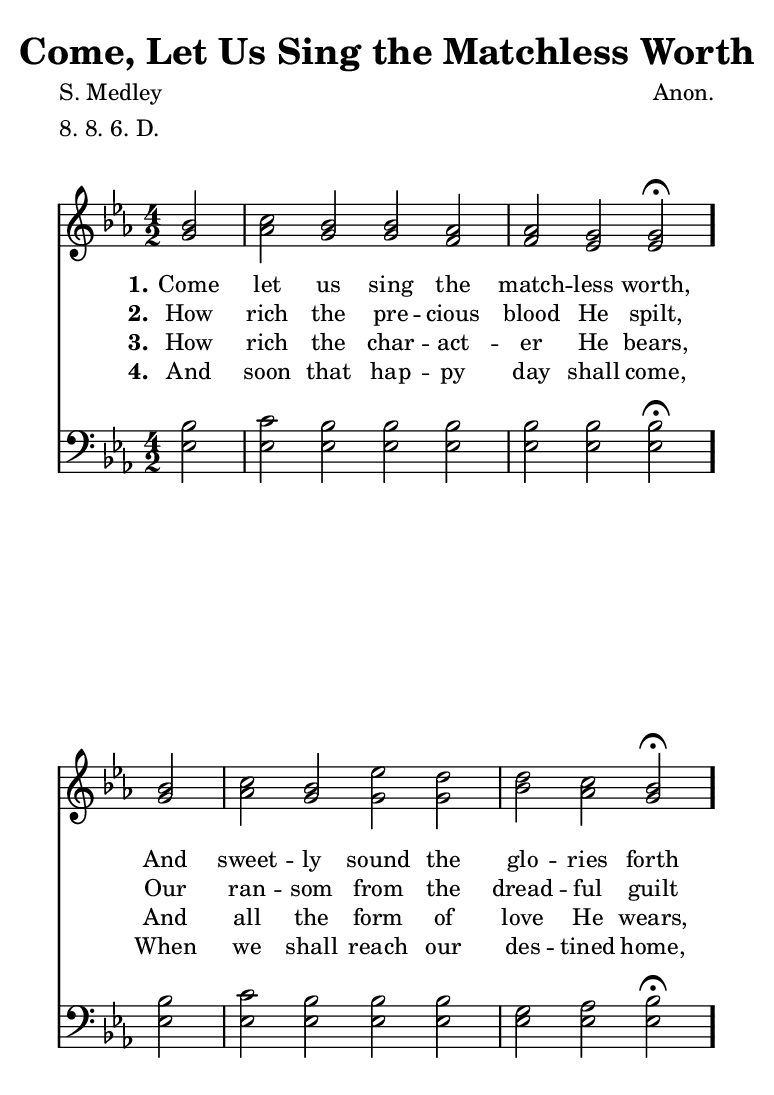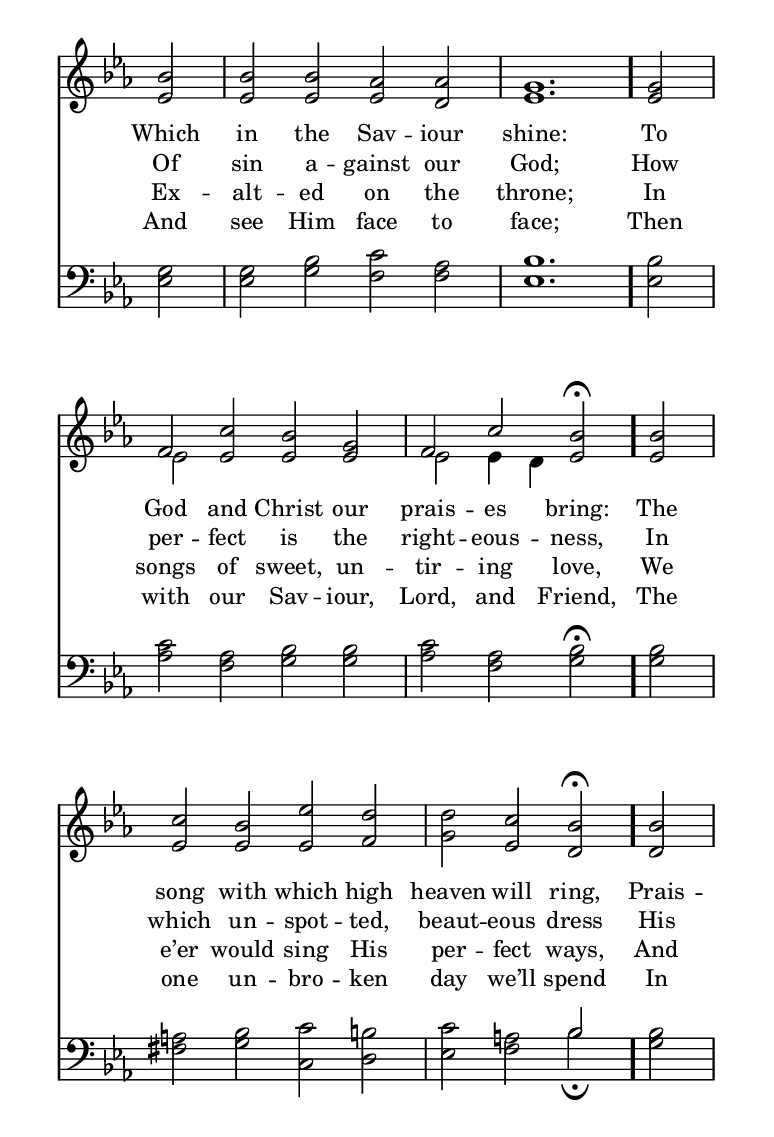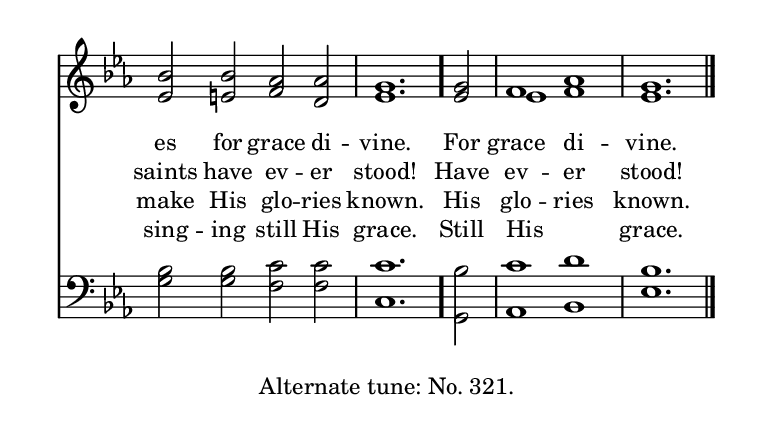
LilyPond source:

\include "common/global.ily"
\paper {
  \include "common/paper.ily"
  %ragged-bottom = ##t
  %ragged-last-bottom = ##t
  %systems-per-page = ##f
  %page-count = ##f
}

\header{
  hymnnumber = "158"
  title = "Come, Let Us Sing the Matchless Worth"
  tunename = "Sussex"
  meter = "8. 8. 6. D."
  poet = "S. Medley"
  composer = "Anon."
  %copyright = ""
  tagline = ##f
}

ta = { \tempo 2=90 }
tb = { \tempo 2=45 }

global = {
  \include "common/overrides.ily"
  \override Staff.TimeSignature.style = #'numbered
  \time 4/2
  \override Score.MetronomeMark.transparent = ##t % hide all fermata changes too
  \ta
  \key ees \major
  \partial 2
  \autoBeamOff
}

notesSoprano = {
\global
\relative c'' {

  bes2 | c bes bes aes | aes g \tb g \fermata \ta
  bes2 | c bes ees d | d c \tb bes \fermata \ta
  bes2 | bes bes aes aes | g1.
  g2 | f c' bes g | f c' \tb bes \fermata \ta
  bes2 | c bes ees d | d c \tb bes \fermata \ta
  bes2 | bes bes aes aes | g1.
  g2 | f1 aes | g1.

  \bar "|."

}
}

notesAlto = {
\global
\relative e' {

  g2 | aes g g f | f ees ees
  g2 | aes g g g | bes aes g
  ees2 | ees ees ees d | ees1.
  ees2 | ees ees ees ees | ees ees4 d ees2
  ees2 | ees ees ees f | g ees d
  d2 | ees e f d | ees1.
  ees2 | ees1 f | ees1.

}
}

notesTenor = {
\global
\relative a {

  bes2 | c bes bes bes | bes bes bes
  bes2 | c bes bes bes | g aes bes
  g2 | g bes c aes | bes1.
  bes2 | c aes bes bes | c aes bes
  bes2 | a bes c b | c a bes
  bes2 | bes bes c c | c1.
  bes2 | c1 d | bes1.

}
}

notesBass = {
\global
\relative f {

  ees2 | ees ees ees ees | ees ees ees \fermata
  ees2 | ees ees ees ees | ees ees ees \fermata
  ees2 | ees g f f | ees1.
  ees2 | aes f g g | aes f g \fermata
  g2 | fis g c, d | ees f bes \fermata
  g2 | g g f f | c1.
  g2 | aes1 bes | ees1.

}
}

wordsA = \lyricmode {
\set stanza = "1."

Come let us sing the match -- less worth, \bar "."
And sweet -- ly sound the glo -- ries forth \bar "."
Which in the Sav -- iour shine: \bar "."
To God and Christ our prais -- es bring: \bar "."
The song with which high heaven will ring, \bar "."
Prais -- es for grace di -- vine. \bar "."
%{HIDE>%} For grace di -- vine. %{<HIDE%}

}

wordsB = \lyricmode {
\set stanza = "2."

How rich the pre -- cious blood He spilt,
Our ran -- som from the dread -- ful guilt
Of sin a -- gainst our God;
How per -- fect is the right -- eous -- ness,
In which un -- spot -- ted, beaut -- eous dress
His saints have ev -- er stood!
%{HIDE>%} Have ev -- er stood! %{<HIDE%}

}

wordsC = \lyricmode {
\set stanza = "3."

How rich the char -- act -- er He bears,
And all the form of love He wears,
Ex -- alt -- ed on the throne;
In songs of sweet, un -- tir -- ing love,
We e’er would sing His per -- fect ways,
And make His glo -- ries known.
%{HIDE>%} His glo -- ries known. %{<HIDE%}

}

wordsD = \lyricmode {
\set stanza = "4."

And soon that hap -- py day shall come,
When we shall reach our des -- tined home,
And see Him face to face;
Then with our Sav -- iour, Lord, and Friend,
The one un -- bro -- ken day we’ll spend
In sing -- ing still His grace.
%{HIDE>%} Still His _ grace. %{<HIDE%}

}

\score {
  \context ChoirStaff <<
    \context Staff = upper <<
      \set ChoirStaff.systemStartDelimiter = #'SystemStartBar
      \set ChoirStaff.printPartCombineTexts = ##f
      \partcombine #'(2 . 9) \notesSoprano \notesAlto
      \context NullVoice = sopranos { \voiceOne << \notesSoprano >> }
      \context NullVoice = altos { \voiceTwo << \notesAlto >> }
      \context Lyrics = one   \lyricsto sopranos \wordsA
      \context Lyrics = two   \lyricsto sopranos \wordsB
      \context Lyrics = three \lyricsto sopranos \wordsC
      \context Lyrics = four  \lyricsto sopranos \wordsD
    >>
    \context Staff = men <<
      \clef bass
      \set ChoirStaff.printPartCombineTexts = ##f
      \partcombine #'(2 . 9) \notesTenor \notesBass
      \context NullVoice = tenors { \voiceOne << \notesTenor >> }
      \context NullVoice = basses { \voiceTwo << \notesBass >> }
    >>
  >>
  \layout {
    \include "common/layout.ily"
  }
  \midi{
    \include "common/midi.ily"
  }
}

\noPageBreak

\markup { \fill-line { \raise #5 \line { Alternate tune: No. 321. } } }

\version "2.19.49"  % necessary for upgrading to future LilyPond versions.

% vi:set et ts=2 sw=2 ai nocindent syntax=lilypond:
